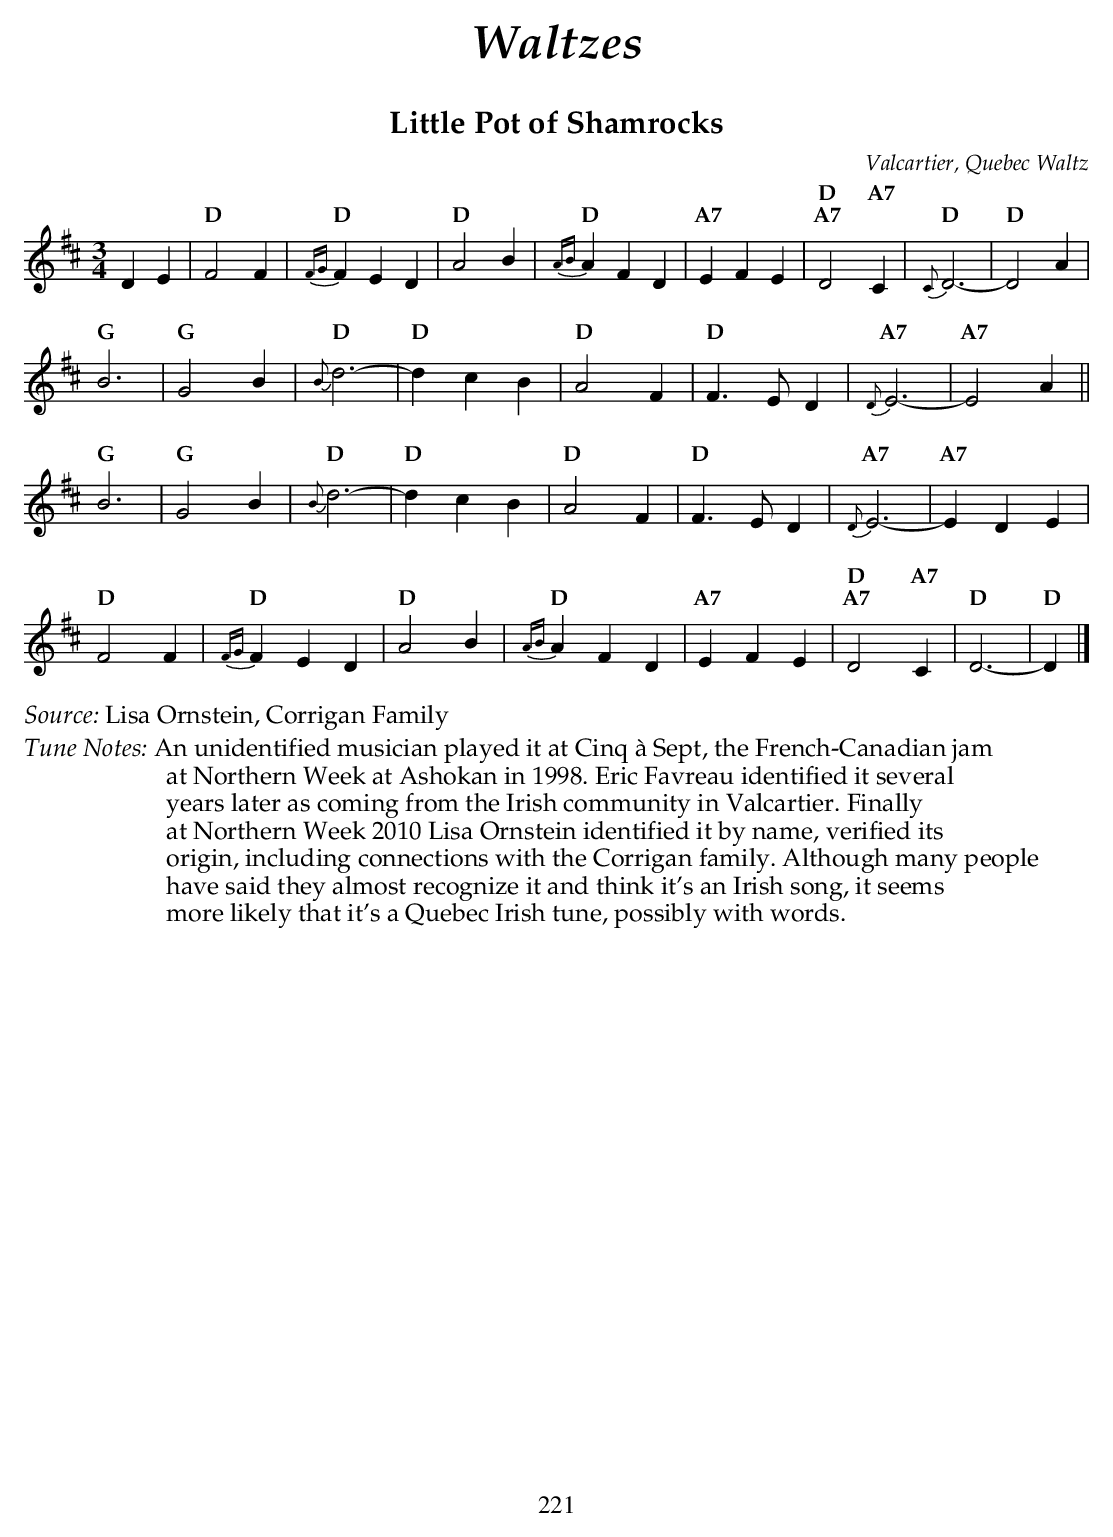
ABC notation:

X:1
T:Little Pot of Shamrocks
O:Valcartier, Quebec Waltz
M:3/4
L:1/4
K:D
DE |\
"D" F2 F | "D" {FG}FED | "D" A2 B    | "D" {AB}AFD |\
"A7" EFE | "D;A7"  D2 "A7;" C        | "D" {C}D3-  | "D" D2A  |
"G" B3   | "G" G2B     | "D" {B}d3-  | "D" dcB     |\
"D" A2F  | "D" F>ED    | "A7" {D}E3- | "A7" E2A    ||
"G" B3   | "G" G2B     | "D" {B}d3-  | "D" dcB     |\
"D" A2F  | "D" F>ED    | "A7" {D}E3- | "A7" E DE   |
"D" F2 F | "D" {FG}FED | "D" A2 B    | "D" {AB}AFD |\
"A7" EFE | "D;A7" D2 "A7;" C | "D" D3- | "D" D     |]
